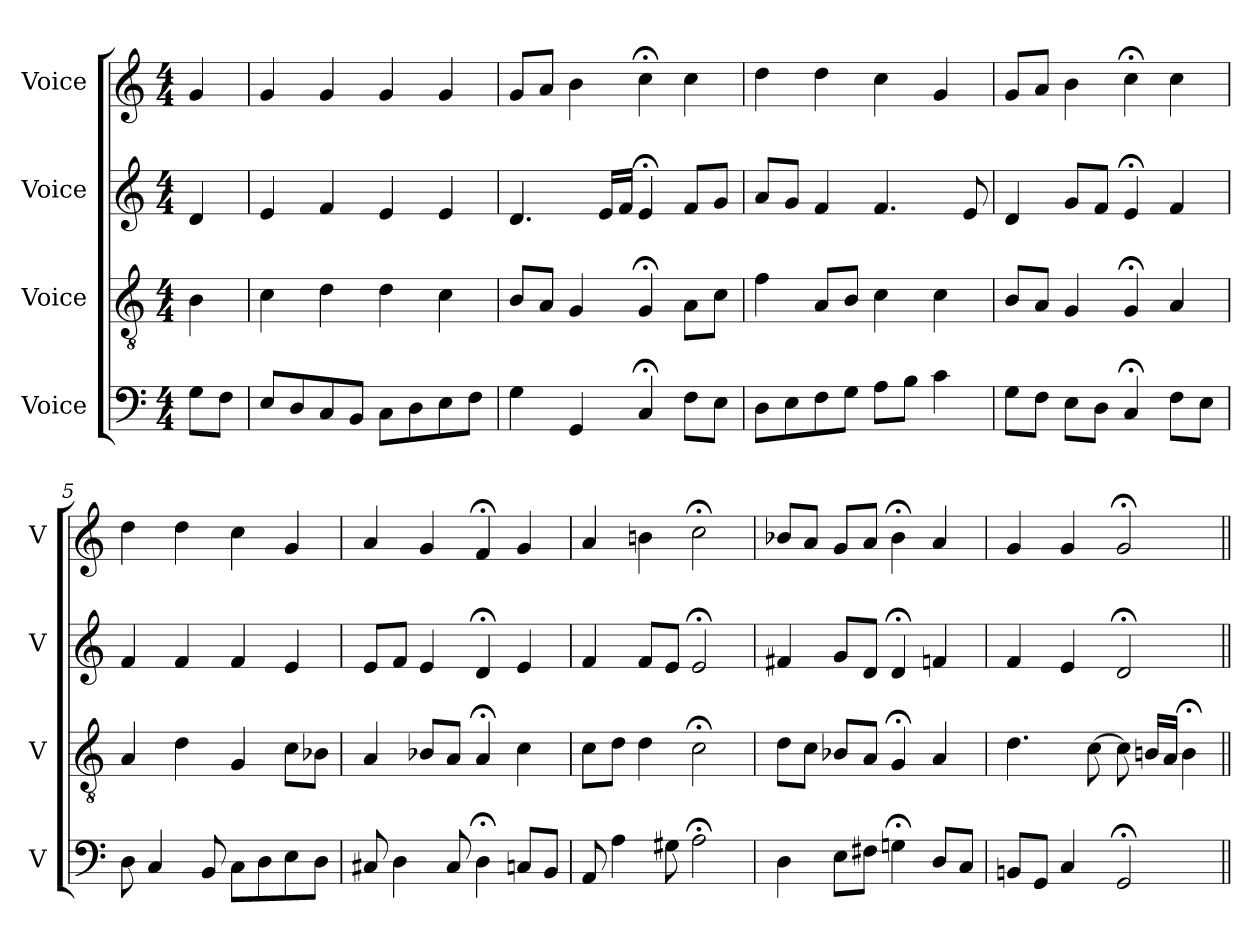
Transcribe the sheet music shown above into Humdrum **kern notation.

**kern	**kern	**kern	**kern
*part4	*part3	*part2	*part1
*staff4	*staff3	*staff2	*staff1
*I"Voice	*I"Voice	*I"Voice	*I"Voice
*I'V	*I'V	*I'V	*I'V
*clefF4	*clefGv2	*clefG2	*clefG2
*k[]	*k[]	*k[]	*k[]
*M4/4	*M4/4	*M4/4	*M4/4
*MM100	*MM100	*MM100	*MM100
=	=	=	=
8G\L	4B\	4d/	4g/
8F\J	.	.	.
=1	=1	=1	=1
8E/L	4c\	4e/	4g/
8D/	.	.	.
8C/	4d\	4f/	4g/
8BB/J	.	.	.
8C\L	4d\	4e/	4g/
8D\	.	.	.
8E\	4c\	4e/	4g/
8F\J	.	.	.
=2	=2	=2	=2
4G\	8B/L	4.d/	8g/L
.	8A/J	.	8a/J
4GG/	4G/	.	4b\
.	.	16e/LL	.
.	.	16f/JJ	.
4C;/	4G;/	4e;/	4cc;\
8F\L	8A\L	8f/L	4cc\
8E\J	8c\J	8g/J	.
=3	=3	=3	=3
8D\L	4f\	8a/L	4dd\
8E\	.	8g/J	.
8F\	8A/L	4f/	4dd\
8G\J	8B/J	.	.
8A\L	4c\	4.f/	4cc\
8B\J	.	.	.
4c\	4c\	.	4g/
.	.	8e/	.
=4	=4	=4	=4
8G\L	8B/L	4d/	8g/L
8F\J	8A/J	.	8a/J
8E\L	4G/	8g/L	4b\
8D\J	.	8f/J	.
4C;/	4G;/	4e;/	4cc;\
8F\L	4A/	4f/	4cc\
8E\J	.	.	.
!!LO:LB:g=z
=5	=5	=5	=5
8D\	4A/	4f/	4dd\
4C/	.	.	.
.	4d\	4f/	4dd\
8BB/	.	.	.
8C\L	4G/	4f/	4cc\
8D\	.	.	.
8E\	8c\L	4e/	4g/
8D\J	8B-X\J	.	.
=6	=6	=6	=6
8C#X/	4A/	8e/L	4a/
4D\	.	8f/J	.
.	8B-X/L	4e/	4g/
8C#/	8A/J	.	.
4D;\	4A;/	4d;/	4f;/
8Cn/L	4c\	4e/	4g/
8BB/J	.	.	.
=7	=7	=7	=7
8AA/	8c\L	4f/	4a/
4A\	8d\J	.	.
.	4d\	8f/L	4bn\
8G#X\	.	8e/J	.
2A;\	2c;\	2e;/	2cc;\
=8	=8	=8	=8
4D\	8d\L	4f#X/	8b-X/L
.	8c\J	.	8a/J
8E\L	8B-X/L	8g/L	8g/L
8F#X\J	8A/J	8d/J	8a/J
4Gn;\	4G;/	4d;/	4b-;\
8D/L	4A/	4fn/	4a/
8C/J	.	.	.
!!LO:LB:g=z
=9	=9	=9	=9
8BBn/L	4.d\	4f/	4g/
8GG/J	.	.	.
4C/	.	4e/	4g/
.	[8c\	.	.
2GG;/	8c\]	2d;/	2g;/
.	16Bn/LL	.	.
.	16A/JJ	.	.
.	4B;\	.	.
=||	=||	=||	=||
*-	*-	*-	*-
